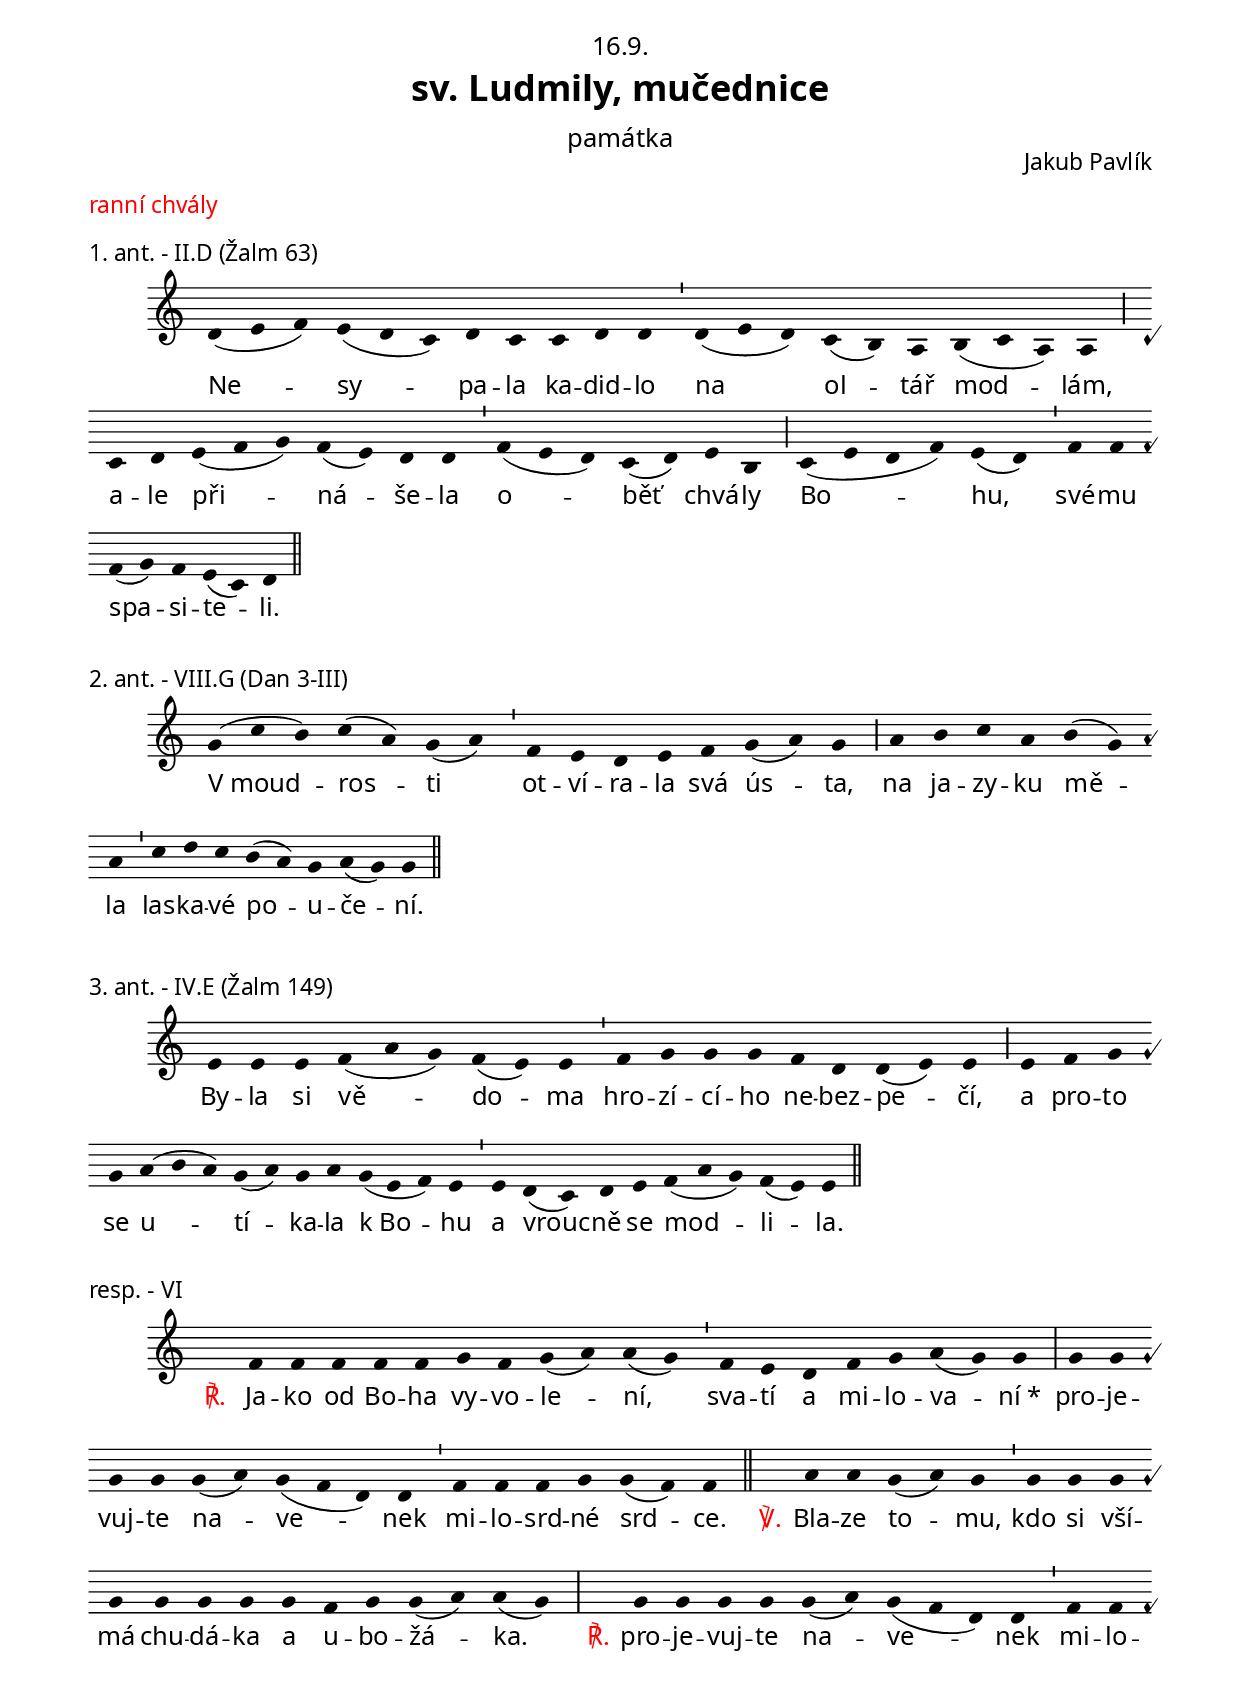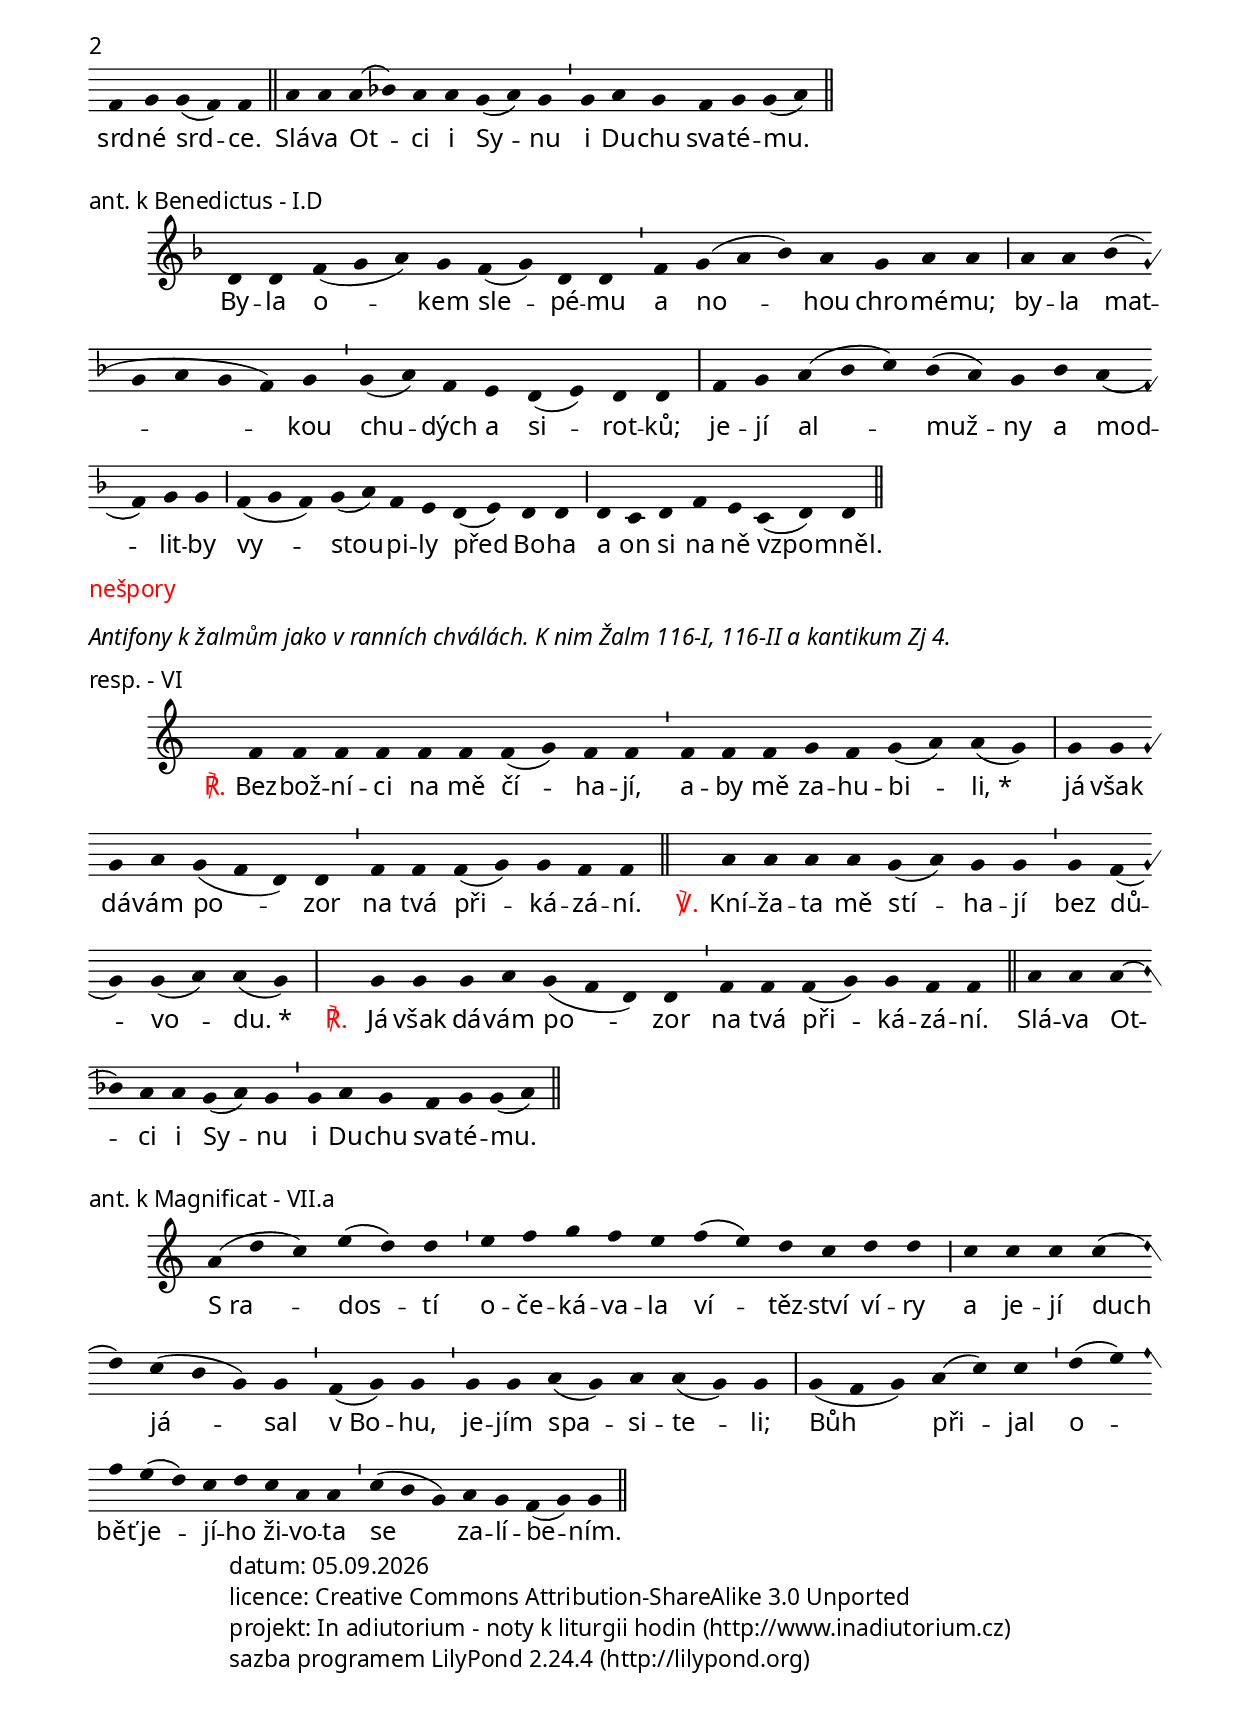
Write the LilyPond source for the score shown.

\version "2.15.40"

\include "../spolecne.ly"
\include "../dilyresponsorii.ly"

\header {
  title = \markup\titleSvatek
            "sv. Ludmily, mučednice"
            památka
            16.9.
  composer = "Jakub Pavlík"
}

\markup {\nadpisHodinka {"ranní chvály"}}

\score {
  \relative c' {
    \choralniRezim
    d4( e f) e( d c) d c c d d \barMin
    d( e d) c( b) a b( c a) a \barMaior
    c d e( f g) f( e) d d \barMin f( e d) c( d) e b \barMaior
    c( e d f) e( d) \barMin f f f( g) f e( c) d \barFinalis
  }
  \addlyrics {
    Ne -- sy -- pa -- la ka -- did -- lo
    na ol -- tář mod -- lám,
    a -- le při -- ná -- še -- la o -- běť chvá -- ly
    Bo -- hu, své -- mu spa -- si -- te -- li.
  }
  \header {
    quid = "1. ant."
    modus = "II"
    differentia = "D"
    psalmus = "Žalm 63"
    placet = "nesedí v modu; skutečná finála je pravděpodobně a -> po transposici I.g"
    id = "rch-a1"
    piece = \markup {\sestavTitulek}
  }
}

\score {
  \relative c'' {
    \choralniRezim
    g4( c b) c( a) g( a) \barMin f e d e f g( a) g \barMaior
    a b c a b( g ) a \barMin c d c b( a) g a( g) g \barFinalis
  }
  \addlyrics {
    V_moud -- ros -- ti ot -- ví -- ra -- la svá ús -- ta,
    na ja -- zy -- ku mě -- la las -- ka -- vé po -- u -- če -- ní.
  }
  \header {
    quid = "2. ant."
    modus = "VIII"
    differentia = "G"
    psalmus = "Dan 3-III"
    id = "rch-a2"
    piece = \markup {\sestavTitulek}
  }
}

\score {
  \relative c' {
    \choralniRezim
    e4 e e f( a g) f( e) e \barMin f g g g f d d( e) e \barMaior
    e f g g a( b a) g( a) g a g( e f) e \barMin
    e d( c) d e f( a g) f( e) e \barFinalis
  }
  \addlyrics {
    By -- la si vě -- do -- ma hro -- zí -- cí -- ho ne -- bez -- pe -- čí,
    a pro -- to se u -- tí -- ka -- la k_Bo -- hu
    a vrouc -- ně se mod -- li -- la.
  }
  \header {
    quid = "3. ant."
    modus = "IV"
    differentia = "E"
    psalmus = "Žalm 149"
    placet = "doladit přinejmenším _utíkala_ a závěr"
    id = "rch-a3"
    piece = \markup {\sestavTitulek}
  }
}

\score {
  \relative c' {
    \choralniRezim

    % R
    \neviditelna f
    f4 f f f f g f g( a) a( g) \barMin
    f e d f g a( g) g \barMax
    g g g g g( a) g( f d) d \barMin
    f f f g g( f) f \barFinalis
    % V
    \neviditelna a
    a4 a g( a) g \barMin g g g g g g g g f g g( a) a( g) \barMax
    % R
    \neviditelna a
    g g g g g( a) g( f d) d \barMin
    f f f g g( f) f \barFinalis
    % Slava
    \respVIdoxologie \barFinalis
  }
  \addlyrics {
    \Response Ja -- ko od Bo -- ha vy -- vo -- le -- ní,
    sva -- tí a mi -- lo -- va -- ní_*
    pro -- je -- vuj -- te na -- ve -- nek
    mi -- lo -- srd -- né srd -- ce.
    \Verse Bla -- ze to -- mu, kdo si vší -- má
    chu -- dá -- ka a u -- bo -- žá -- ka.
    \Response pro -- je -- vuj -- te na -- ve -- nek
    mi -- lo -- srd -- né srd -- ce.
    \textRespDoxologie
  }
  \header {
    quid = "resp."
    modus = "VI"
    placet = "zjednodušit _navenek_"
    id = "rch-resp"
    piece = \markup {\sestavTitulekResp}
  }
}

\score {
  \relative c' {
    \choralniRezim
    \key f \major
    d4 d f( g a) g f( g) d d \barMin
    f g( a bes) a g a a \barMaior
    a a bes( g a g f) g \barMin g( a) f e d( e) d d \barMax

    f g a( bes c) bes( a) g bes a( f) g g \barMaior
    f( g f) g( a) f e d( e) d d \barMaior
    d c d f e c( d) d \barFinalis
  }
  \addlyrics {
    By -- la o -- kem sle -- pé -- mu
    a no -- hou chro -- mé -- mu;
    by -- la mat -- kou chu -- dých a si -- rot -- ků;

    je -- jí al -- muž -- ny a mod -- lit -- by
    vy -- stou -- pi -- ly před Bo -- ha
    a on si na ně vzpo -- mněl.
  }
  \header {
    quid = "ant. k Benedictus"
    modus = "I"
    differentia = "D"
    psalmus = ""
    id = "rch-aben"
    piece = \markup {\sestavTitulekBezZalmu}
  }
}

\markup {\nadpisHodinka {"nešpory"}}

\markup\italic{
  Antifony k žalmům jako v ranních chválách.
  K nim Žalm 116-I, 116-II a kantikum Zj 4.
}

\score {
  \relative c' {
    \choralniRezim

    % R
    \neviditelna f
    f4 f f f f f f( g) f f \barMin f f f g f g( a) a( g) \barMax
    g g g a g( f d) d \barMin f f f( g) g f f \barFinalis
    % V
    \neviditelna a
    a4 a a a g( a) g g \barMin g f( g) g( a) a( g) \barMax
    % R
    \neviditelna a
    g g g a g( f d) d \barMin f f f( g) g f f \barFinalis
    % Slava
    \respVIdoxologie \barFinalis
  }
  \addlyrics {
    \Response Bez -- bož -- ní -- ci na mě čí -- ha -- jí,
    a -- by mě za -- hu -- bi -- li,_*
    já však dá -- vám po -- zor na tvá při -- ká -- zá -- ní.
    \Verse Kní -- ža -- ta mě stí -- ha -- jí bez dů -- vo -- du._*
    \Response Já však dá -- vám po -- zor na tvá při -- ká -- zá -- ní.
    \textRespDoxologie
  }
  \header {
    quid = "resp."
    modus = "VI"
    id = "ne-resp"
    piece = \markup {\sestavTitulekResp}
  }
}

\score {
  \relative c'' {
    \choralniRezim
    a( d c) e( d) d \barMin
    e f g f e f( e) d c d d \barMaior
    c c c c( d) c( b g) g \barMin f( g) g \barMin g g a( g) a a( g) g \barMax
    g( f g) a( c) c \barMin d( e) f e( d) c d c a a \barMin
    c( b g) a g f( g) g \barFinalis
  }
  \addlyrics {
    S_ra -- dos -- tí
    o -- če -- ká -- va -- la ví -- těz -- ství ví -- ry
    a je -- jí duch já -- sal v_Bo -- hu, je -- jím spa -- si -- te -- li;
    Bůh při -- jal o -- běť je -- jí -- ho ži -- vo -- ta
    se za -- lí -- be -- ním.
  }
  \header {
    quid = "ant. k Magnificat"
    modus = "VII"
    differentia = "a"
    psalmus = ""
    placet = "nic moc"
    id = "ne-amag"
    piece = \markup {\sestavTitulekBezZalmu}
  }
}